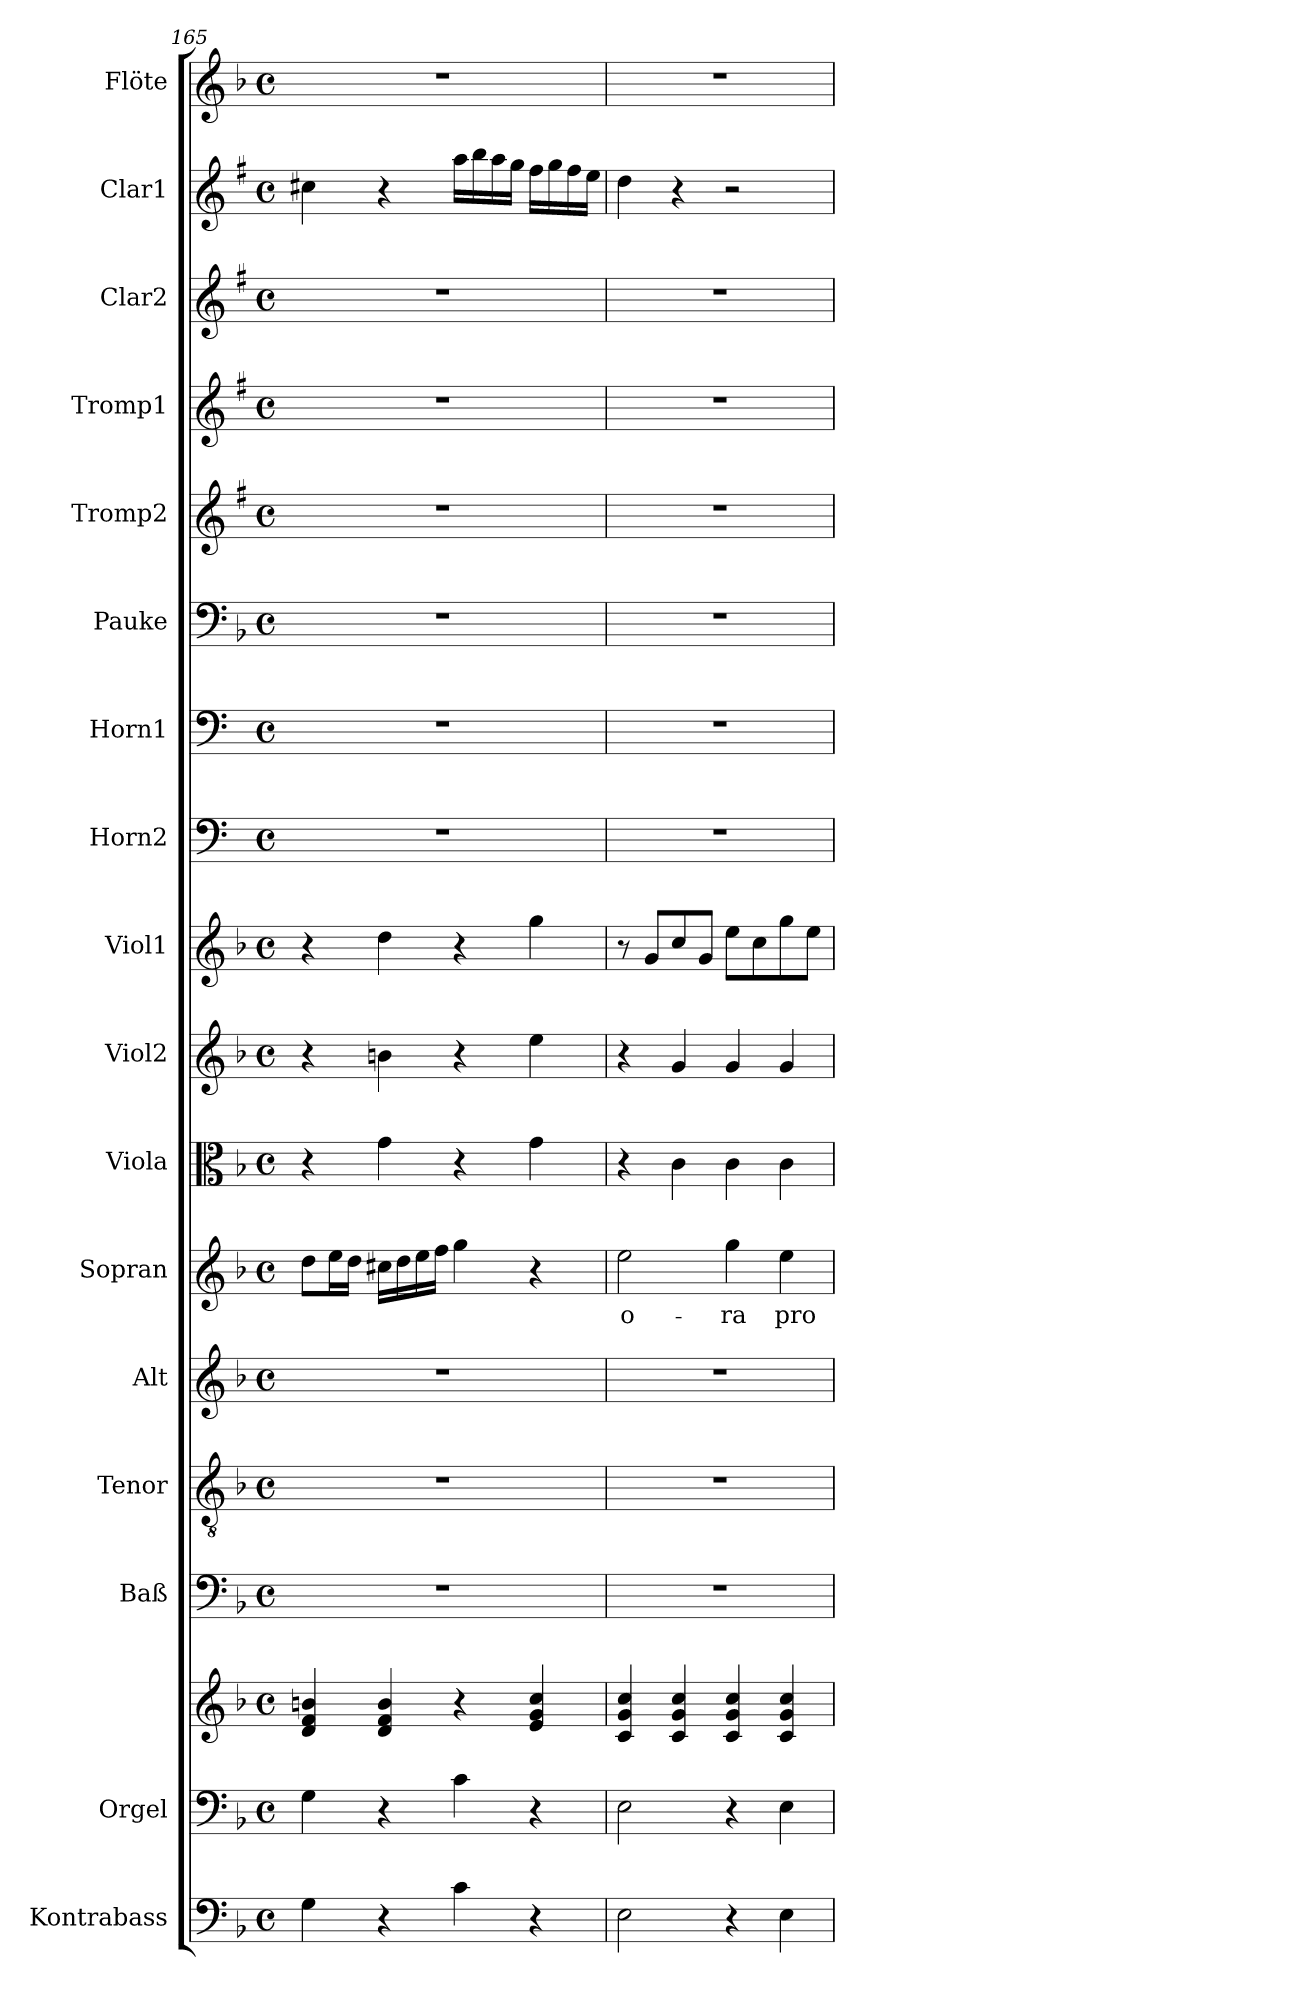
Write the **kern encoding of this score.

**kern	**kern	**kern	**kern	**kern	**kern	**kern	**text	**kern	**kern	**kern	**kern	**kern	**kern	**kern	**kern	**kern	**kern	**kern
*part17	*part16	*part16	*part15	*part14	*part13	*part12	*part12	*part11	*part10	*part9	*part8	*part7	*part6	*part5	*part4	*part3	*part2	*part1
*staff18	*staff17	*staff16	*staff15	*staff14	*staff13	*staff12	*staff12	*staff11	*staff10	*staff9	*staff8	*staff7	*staff6	*staff5	*staff4	*staff3	*staff2	*staff1
*I"Kontrabass	*I"Orgel	*	*I"Baß	*I"Tenor	*I"Alt	*I"Sopran	*	*I"Viola	*I"Viol2	*I"Viol1	*I"Horn2	*I"Horn1	*I"Pauke	*I"Tromp2	*I"Tromp1	*I"Clar2	*I"Clar1	*I"Flöte
*I'Kb	*	*	*I'B	*I'T	*I'A	*I'S	*	*I'Vla	*I'Vl2	*I'Vl1	*I'Hr2	*I'Hr1	*I'Pk	*I'Tr2	*I'Tr1	*I'Cl2	*I'Cl1	*I'Fl
*clefF4	*clefF4	*clefG2	*clefF4	*clefGv2	*clefG2	*clefG2	*	*clefC3	*clefG2	*clefG2	*clefF4	*clefF4	*clefF4	*clefG2	*clefG2	*clefG2	*clefG2	*clefG2
*ITrd7c12	*	*	*	*	*	*	*	*	*	*	*ITrd4c7	*ITrd4c7	*	*ITrd1c2	*ITrd1c2	*ITrd1c2	*ITrd1c2	*
*k[b-]	*k[b-]	*k[b-]	*k[b-]	*k[b-]	*k[b-]	*k[b-]	*	*k[b-]	*k[b-]	*k[b-]	*k[b-]	*k[b-]	*k[b-]	*k[b-]	*k[b-]	*k[b-]	*k[b-]	*k[b-]
*F:	*F:	*F:	*F:	*F:	*F:	*F:	*	*F:	*F:	*F:	*F:	*F:	*F:	*F:	*F:	*F:	*F:	*F:
*M4/4	*M4/4	*M4/4	*M4/4	*M4/4	*M4/4	*M4/4	*	*M4/4	*M4/4	*M4/4	*M4/4	*M4/4	*M4/4	*M4/4	*M4/4	*M4/4	*M4/4	*M4/4
*met(c)	*met(c)	*met(c)	*met(c)	*met(c)	*met(c)	*met(c)	*	*met(c)	*met(c)	*met(c)	*met(c)	*met(c)	*met(c)	*met(c)	*met(c)	*met(c)	*met(c)	*met(c)
=165	=165	=165	=165	=165	=165	=165	=165	=165	=165	=165	=165	=165	=165	=165	=165	=165	=165	=165
4GG\	4G\	4d/ 4f/ 4bn/	1r	1r	1r	8dd\L	.	4r	4r	4r	1r	1r	1r	1r	1r	1r	4bn\	1r
.	.	.	.	.	.	16ee\L	.	.	.	.	.	.	.	.	.	.	.	.
.	.	.	.	.	.	16dd\JJ	.	.	.	.	.	.	.	.	.	.	.	.
4r	4r	4d/ 4f/ 4b/	.	.	.	16cc#X\LL	.	4g\	4bn\	4dd\	.	.	.	.	.	.	4r	.
.	.	.	.	.	.	16dd\	.	.	.	.	.	.	.	.	.	.	.	.
.	.	.	.	.	.	16ee\	.	.	.	.	.	.	.	.	.	.	.	.
.	.	.	.	.	.	16ff\JJ	.	.	.	.	.	.	.	.	.	.	.	.
4C\	4c\	4r	.	.	.	4gg\	.	4r	4r	4r	.	.	.	.	.	.	16gg\LL	.
.	.	.	.	.	.	.	.	.	.	.	.	.	.	.	.	.	16aa\	.
.	.	.	.	.	.	.	.	.	.	.	.	.	.	.	.	.	16gg\	.
.	.	.	.	.	.	.	.	.	.	.	.	.	.	.	.	.	16ff\JJ	.
4r	4r	4e/ 4g/ 4cc/	.	.	.	4r	.	4g\	4ee\	4gg\	.	.	.	.	.	.	16ee\LL	.
.	.	.	.	.	.	.	.	.	.	.	.	.	.	.	.	.	16ff\	.
.	.	.	.	.	.	.	.	.	.	.	.	.	.	.	.	.	16ee\	.
.	.	.	.	.	.	.	.	.	.	.	.	.	.	.	.	.	16dd\JJ	.
!!LO:PB:g=z
=166	=166	=166	=166	=166	=166	=166	=166	=166	=166	=166	=166	=166	=166	=166	=166	=166	=166	=166
!	!	!	!	!	!	!	!LO:LY:b	!	!	!	!	!	!	!	!	!	!	!
2EE\	2E\	4c/ 4g/ 4cc/	1r	1r	1r	2ee\	o-	4r	4r	8r	1r	1r	1r	1r	1r	1r	4cc\	1r
.	.	.	.	.	.	.	.	.	.	8g/L	.	.	.	.	.	.	.	.
.	.	4c/ 4g/ 4cc/	.	.	.	.	.	4c\	4g/	8cc/	.	.	.	.	.	.	4r	.
.	.	.	.	.	.	.	.	.	.	8g/J	.	.	.	.	.	.	.	.
!	!	!	!	!	!	!	!LO:LY:b	!	!	!	!	!	!	!	!	!	!	!
4r	4r	4c/ 4g/ 4cc/	.	.	.	4gg\	-ra	4c\	4g/	8ee\L	.	.	.	.	.	.	2r	.
.	.	.	.	.	.	.	.	.	.	8cc\	.	.	.	.	.	.	.	.
!	!	!	!	!	!	!	!LO:LY:b	!	!	!	!	!	!	!	!	!	!	!
4EE\	4E\	4c/ 4g/ 4cc/	.	.	.	4ee\	pro	4c\	4g/	8gg\	.	.	.	.	.	.	.	.
.	.	.	.	.	.	.	.	.	.	8ee\J	.	.	.	.	.	.	.	.
=	=	=	=	=	=	=	=	=	=	=	=	=	=	=	=	=	=	=
*-	*-	*-	*-	*-	*-	*-	*-	*-	*-	*-	*-	*-	*-	*-	*-	*-	*-	*-
